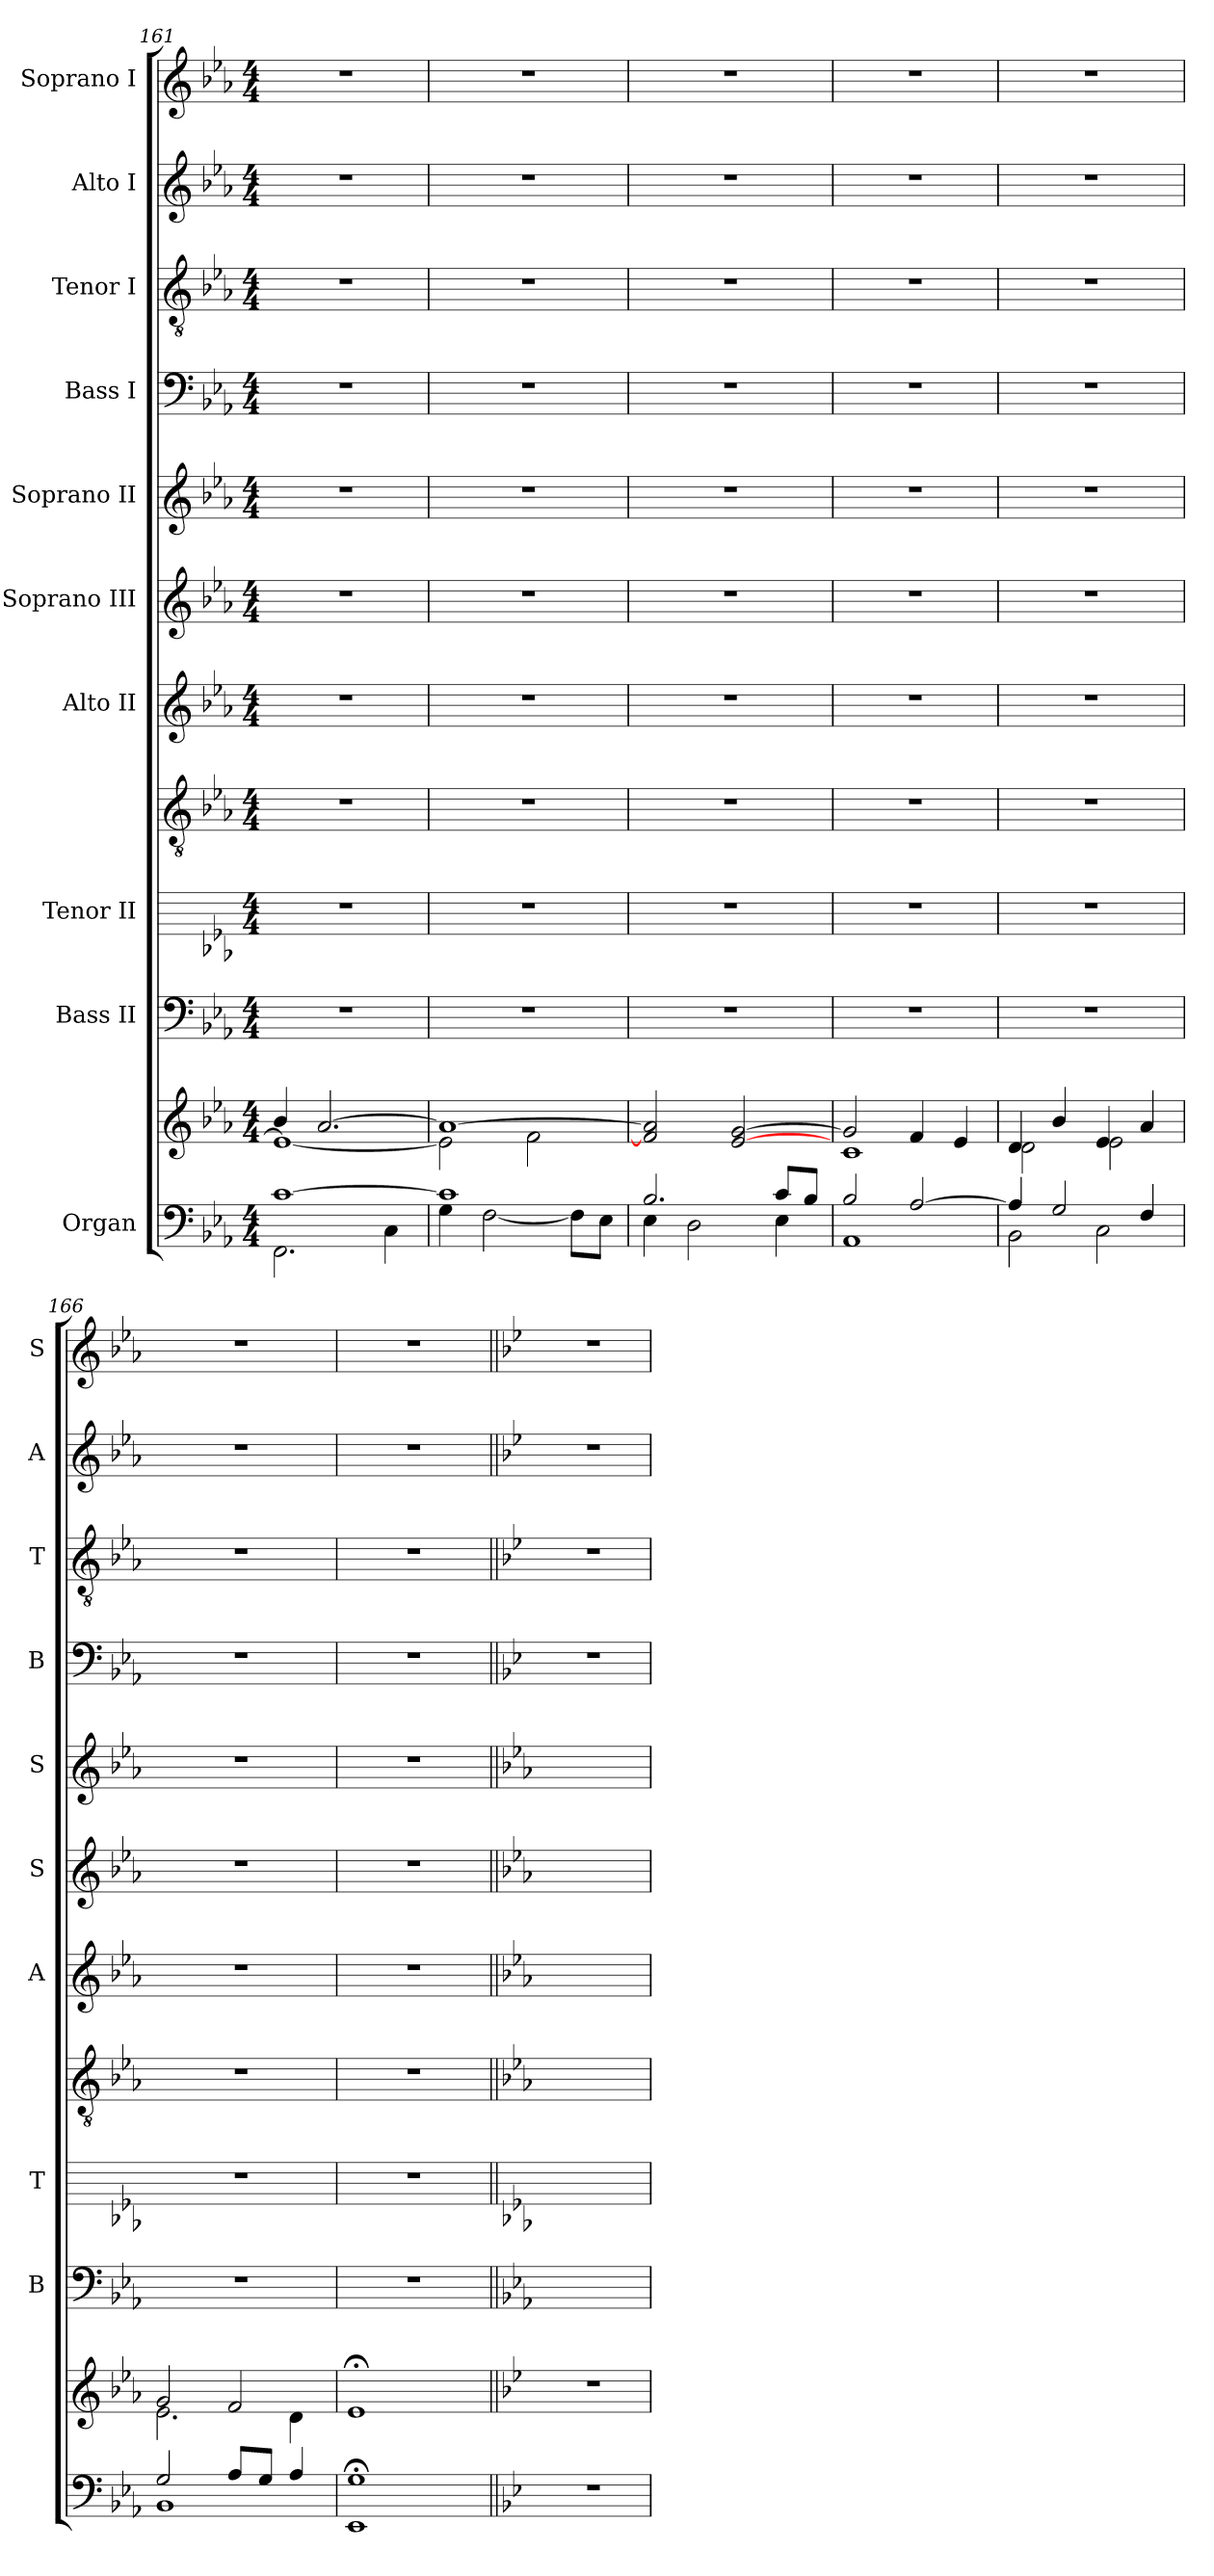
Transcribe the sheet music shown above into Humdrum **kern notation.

**kern	**kern	**kern	**kern	**kern	**kern	**kern	**kern	**kern	**kern	**kern	**kern
*part10	*part10	*part9	*part8	*part8	*part7	*part6	*part5	*part4	*part3	*part2	*part1
*staff12	*staff11	*staff10	*staff9	*staff8	*staff7	*staff6	*staff5	*staff4	*staff3	*staff2	*staff1
*I"Organ	*	*I"Bass II	*I"Tenor II	*	*I"Alto II	*I"Soprano III	*I"Soprano II	*I"Bass I	*I"Tenor I	*I"Alto I	*I"Soprano I
*	*	*I'B	*I'T	*	*I'A	*I'S	*I'S	*I'B	*I'T	*I'A	*I'S
*clefF4	*clefG2	*clefF4	*	*clefGv2	*clefG2	*clefG2	*clefG2	*clefF4	*clefGv2	*clefG2	*clefG2
*k[b-e-a-]	*k[b-e-a-]	*k[b-e-a-]	*k[b-e-a-]	*k[b-e-a-]	*k[b-e-a-]	*k[b-e-a-]	*k[b-e-a-]	*k[b-e-a-]	*k[b-e-a-]	*k[b-e-a-]	*k[b-e-a-]
*E-:	*E-:	*E-:	*E-:	*E-:	*E-:	*E-:	*E-:	*E-:	*E-:	*E-:	*E-:
*M4/4	*M4/4	*M4/4	*M4/4	*M4/4	*M4/4	*M4/4	*M4/4	*M4/4	*M4/4	*M4/4	*M4/4
=161	=161	=161	=161	=161	=161	=161	=161	=161	=161	=161	=161
*^	*^	*	*	*	*	*	*	*	*	*	*
[1c/	2.FF\	4b-/	1e-\_	1r	1r	1r	1r	1r	1r	1r	1r	1r	1r
.	.	[2.a-/	.	.	.	.	.	.	.	.	.	.	.
.	4C\	.	.	.	.	.	.	.	.	.	.	.	.
=162	=162	=162	=162	=162	=162	=162	=162	=162	=162	=162	=162	=162	=162
1c/]	4G\	1a-/_	2e-\]	1r	1r	1r	1r	1r	1r	1r	1r	1r	1r
.	[2F\	.	.	.	.	.	.	.	.	.	.	.	.
.	.	.	2f\	.	.	.	.	.	.	.	.	.	.
.	8F\L]	.	.	.	.	.	.	.	.	.	.	.	.
.	8E-\J	.	.	.	.	.	.	.	.	.	.	.	.
=163	=163	=163	=163	=163	=163	=163	=163	=163	=163	=163	=163	=163	=163
2.B-/	4E-\	2f/] 2a-/]	1ryy	1r	1r	1r	1r	1r	1r	1r	1r	1r	1r
.	2D\	.	.	.	.	.	.	.	.	.	.	.	.
.	.	[2e-/ [2g/	.	.	.	.	.	.	.	.	.	.	.
8c/L	4E-\	.	.	.	.	.	.	.	.	.	.	.	.
8B-/J	.	.	.	.	.	.	.	.	.	.	.	.	.
=164	=164	=164	=164	=164	=164	=164	=164	=164	=164	=164	=164	=164	=164
2B-/	1AA-\	2g/]	1c\	1r	1r	1r	1r	1r	1r	1r	1r	1r	1r
[2A-/	.	4f/	.	.	.	.	.	.	.	.	.	.	.
.	.	4e-/	.	.	.	.	.	.	.	.	.	.	.
=165	=165	=165	=165	=165	=165	=165	=165	=165	=165	=165	=165	=165	=165
4A-/]	2BB-\	4d/	2d\	1r	1r	1r	1r	1r	1r	1r	1r	1r	1r
2G/	.	4b-/	.	.	.	.	.	.	.	.	.	.	.
.	2C\	4e-/	2e-\	.	.	.	.	.	.	.	.	.	.
4F/	.	4a-/	.	.	.	.	.	.	.	.	.	.	.
=166	=166	=166	=166	=166	=166	=166	=166	=166	=166	=166	=166	=166	=166
2G/	1BB-\	2g/	2.e-\	1r	1r	1r	1r	1r	1r	1r	1r	1r	1r
8A-/L	.	2f/	.	.	.	.	.	.	.	.	.	.	.
8G/J	.	.	.	.	.	.	.	.	.	.	.	.	.
4A-/	.	.	4d\	.	.	.	.	.	.	.	.	.	.
=167	=167	=167	=167	=167	=167	=167	=167	=167	=167	=167	=167	=167	=167
1G;/	1EE-\	1e-;</	2ryy	1r	1r	1r	1r	1r	1r	1r	1r	1r	1r
.	.	.	2ryy	.	.	.	.	.	.	.	.	.	.
*v	*v	*	*	*	*	*	*	*	*	*	*	*	*
*	*v	*v	*	*	*	*	*	*	*	*	*	*
=168||	=168||	=168||	=168||	=168||	=168||	=168||	=168||	=168||	=168||	=168||	=168||
*k[b-e-]	*k[b-e-]	*	*	*	*	*	*	*k[b-e-]	*k[b-e-]	*k[b-e-]	*k[b-e-]
*B-:	*B-:	*	*	*	*	*	*	*B-:	*B-:	*B-:	*B-:
1r	1r	1ryy	1ryy	1ryy	1ryy	1ryy	1ryy	1r	1r	1r	1r
=	=	=	=	=	=	=	=	=	=	=	=
*-	*-	*-	*-	*-	*-	*-	*-	*-	*-	*-	*-
